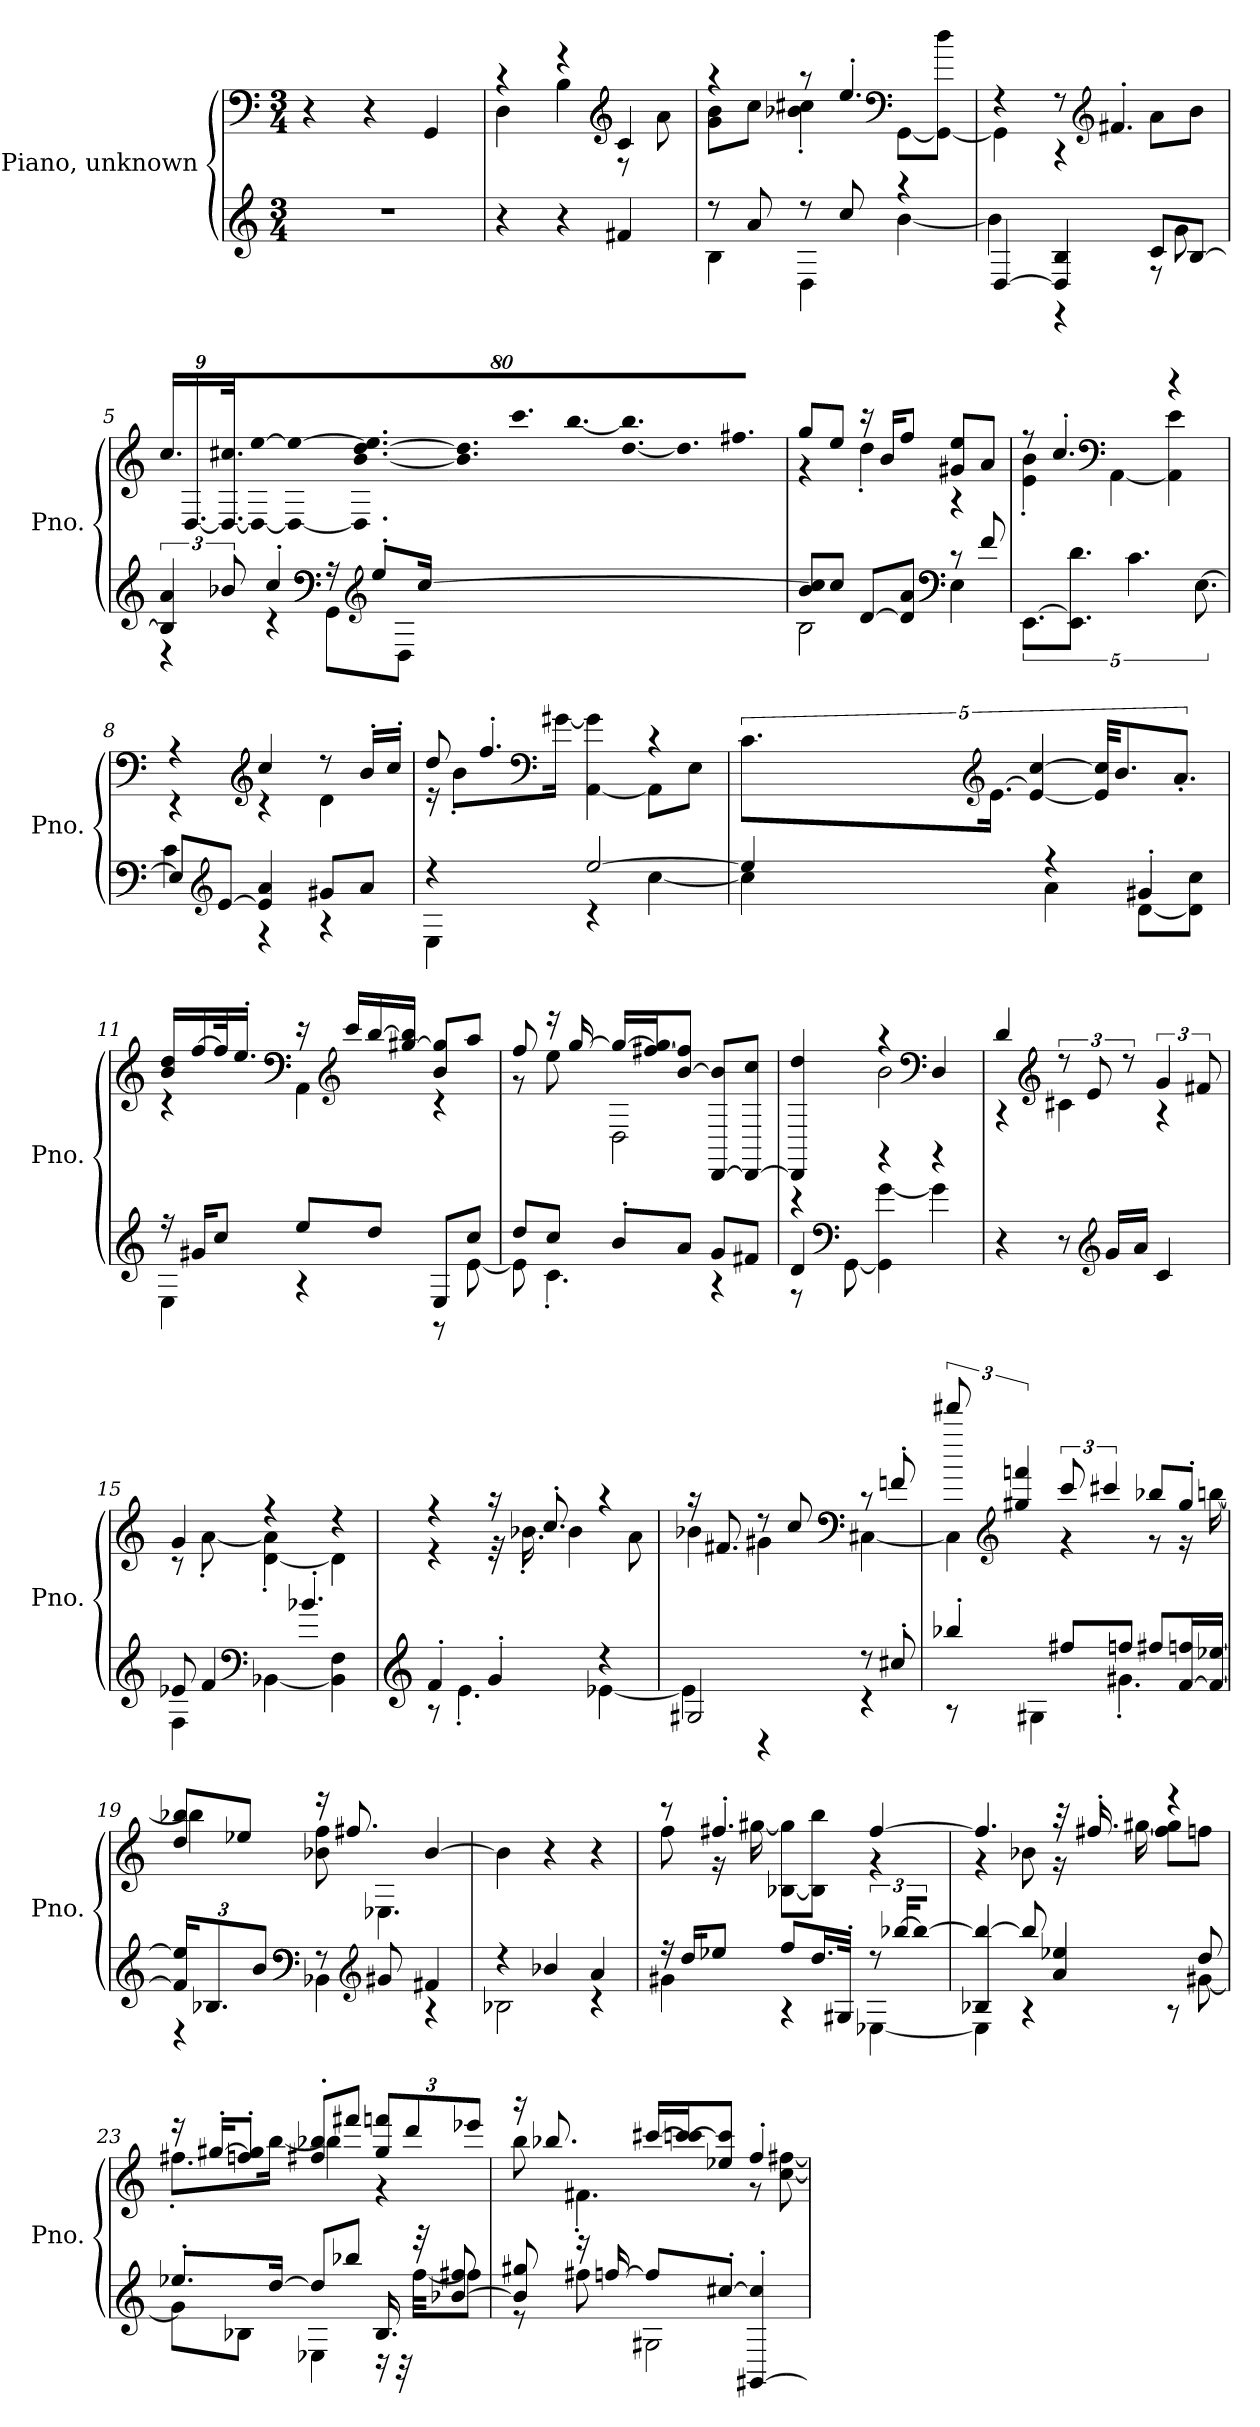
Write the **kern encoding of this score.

**kern	**kern
*part1	*part1
*staff2	*staff1
*I"Piano, unknown	*
*I'Pno.	*
*clefG2	*clefF4
*k[]	*k[]
*M3/4	*M3/4
*MM148	*MM148
=1	=1
2.r	4r
.	4r
.	4GG/
=2	=2
*	*^
4r	4r	4D\
4r	4r	4B\
*	*clefG2	*
4f#X/	4c/	8r
.	.	8a\
=3	=3	=3
*^	*	*
8r	4B\	4r	8g\ 8b\L
8a/	.	.	8cc\J
8r	4D\	8r	4b-X\' 4cc#X\'
8cc/	.	4.ee'/	.
*	*	*clefF4	*
4r	[4b\	.	[8GG\L
.	.	.	8GG\_ 8dd\J
=4	=4	=4	=4
[4D/	4b\]	4r	4GG\]
4D/] 4B/	4r	8r	4r
*	*	*clefG2	*
.	.	4.f#X'/	.
8c/L	8r	.	8a\L
[8B/J	8g\	.	8b\J
*	*	*v	*v
!!LO:LB:g=z
=5	=5	=5
*	*	*Xbrackettup
6B/] 6a/	4r	18.cc/LL
.	.	[18.D/
12b-X/	.	36.D/_ 36.cc#X/JK
!	!	!LO:N:vis=8
.	.	640%71D/_ [640%71ee/
4cc'/	4r	.
!	!	!LO:N:vis=64
.	.	640%9D/_ 640%9ee/_KKL
.	.	18.D/] [18.b/ [18.dd/ 18.ee/]
.	.	36.b/] 36.dd/]K
.	.	18.ccc/
*clefF4	*	*
16r	8GG\L	.
.	.	[36.bb/K
*clefG2	*	*
8ee'/L	.	.
.	.	[18.dd/ 18.bb/]
.	8D\J	.
.	.	36.dd/L]
[16cc/Jk	.	.
.	.	36.ff#X/JJJ
=6	=6	=6
*	*	*^
8b/ 8cc/]L	2B\	8gg/L	4r
8cc/J	.	8ee/J	.
[8d/L	.	16r	4dd'\
.	.	16b/KL	.
8d/] 8a/J	.	8ff/J	.
*clefF4	*	*	*
8r	4E\	8g#X/ 8ee/L	4r
8f/	.	8a/J	.
*v	*v	*	*
=7	=7	=7
[10.EE\L	8r	4e\' 4b\'
.	4.cc'/	.
10.EE\] 10.d\J	.	.
*	*clefF4	*
.	.	[4AA\
5.c\	.	.
.	4r	4AA\] 4e\
[10.E\	.	.
!!LO:LB:g=z	!!
=8	=8	=8
*^	*	*
8E/L]	4c\	4r	4r
*clefG2	*	*	*
[8e/J	.	.	.
*	*	*clefG2	*
4e/] 4a/	4r	4cc/	4r
8g#X/L	4r	8r	4d\
8a/J	.	16b'/LL	.
.	.	16cc'/JJ	.
=9	=9	=9	=9
4r	4E\	8dd/	16r
.	.	.	8b'\L
.	.	4.ff'/	.
*	*	*clefF4	*
.	.	.	[16g#X\Jk
[2ee/	4r	.	[4AA\ 4g#\]
.	[4cc\	4r	8AA\L]
.	.	.	8E\J
*	*	*v	*v
=10	=10	=10
*	*	*brackettup
4ee/]	4cc\]	10.c\L
*	*	*clefG2
.	.	[20.e\Jk
.	.	5e/_ [5cc/
4r	4a\	.
.	.	40e/] 40cc/]KKL
.	.	10.b/
4g#X'/	[8d\L	.
.	.	10.a'/J
.	8d\] 8cc\J	.
!!LO:LB:g=z
=11	=11	=11
*	*	*^
16r	4E\	16b/ 16dd/LL	4r
16g#X/KL	.	[16ff/	.
8cc/J	.	32ff/K]	.
.	.	16.ee'/JJ	.
*	*	*clefF4	*
8ee/L	4r	16r	4AA\
*	*	*clefG2	*
.	.	16ccc/LL	.
8dd/J	.	[16bb/	.
.	.	[16gg#X/ 16bb/]JJ	.
8E/L	8r	8b/ 8gg#/]L	4r
8cc/J	[8e\	8aa/J	.
=12	=12	=12	=12
8dd/L	8e\]	8ff/	8r
8cc/J	4.c'\	16r	8ee\
.	.	[16gg/	.
8b'/L	.	16gg/LL_	2D\
.	.	[16ff#X/ 16gg/]J	.
8a/J	.	[8b/ 8ff#/]J	.
8g/L	4r	[8DD/ 8b/]L	.
8f#X/J	.	8DD/_ 8cc/J	.
=13	=13	=13	=13
4d/	8r	4DD/] 4dd/	4r
*clefF4	*	*	*
.	[8GG\	.	.
4r	4GG\] [4g\	4r	2b\
*	*	*clefF4	*
4r	4g\]	4D/	.
*v	*v	*	*
!!LO:LB:g=z	!!
=14	=14	=14
4r	4d/	4r
*	*clefG2	*
8r	12r	4c#X\
.	12e/	.
*clefG2	*	*
16g/LL	.	.
.	12r	.
16a/JJ	.	.
4c/	6g/	4r
.	12f#X/	.
=15	=15	=15
*^	*	*
8e-X/	4F\	4g/	8r
4f/	.	.	[8a'\
*clefF4	*	*	*
.	[4BB-X\	4r	[4d\' 4a\]'
4.b-X'/	.	.	.
.	4BB-\] 4F\	4r	4d\]
=16	=16	=16	=16
*clefG2	*	*	*
4f'/	8r	4r	4r
.	4.e'\	.	.
4g'/	.	16r	32r
.	.	.	16.b-X'\
.	.	8.cc'/	.
.	.	.	4b-\
4r	[4e-X\	4r	.
.	.	.	8a\
!!LO:LB:g=z	!!
=17	=17	=17	=17
2G#X/	4e-\]	16r	4b-X\
.	.	8.f#X/	.
.	4r	8r	4g#X\
.	.	8cc/	.
*	*	*clefF4	*
8r	4r	8r	[4C#X\
8cc#X'/	.	8fn'/	.
=18	=18	=18	=18
4bb-X'/	8r	12fff#X/	4C#\]
*	*	*clefG2	*
.	.	6gg#X/ 6fffn/	.
.	4G#X\	.	.
8ff#X/L	.	12ccc/	4r
.	.	6ccc#X/	.
8ffn/J	4.g#X'\	.	.
8ff#X/L	.	8bb-X/L	8r
[16f/ 16ffn/L	.	8gg#'/J	16r
16f/_ [16ee-X/JJ	.	.	[16bbn\
!!LO:PB:g=z	!!
=19	=19	=19	=19
*Xbrackettup	*	*	*
24f/] 24ee-/]KL	4r	8dd/ 8bb-X/L	4bb\]
12.B-X/	.	.	.
.	.	8ee-X/J	.
12b/J	.	.	.
*clefF4	*	*	*
8r	4BB-X\	16r	8b-X\ 8ff\
.	.	8.ff#X/	.
*clefG2	*	*	*
8g#X/	.	.	4.E-X\
4f#X/	4r	[4b-/	.
*	*	*v	*v
=20	=20	=20
4r	2B-X\	4b-\]
4b-X/	.	4r
4a/	4r	4r
=21	=21	=21
*	*	*^
16r	4g#X\	8r	8ff\
16dd/KL	.	.	.
8ee-X/J	.	4.ff#X'/	16r
.	.	.	[16gg#X\
8ff/L	4r	.	[8B-X\ 8gg#\]L
16.dd/L	.	.	8B-\] 8bb\J
32G#X'/JJk	.	.	.
*brackettup	*	*	*
12r	[4E-X\	[4ff#/	4r
[24bb-X/KL	.	.	.
8bb-/J_	.	.	.
!!LO:LB:g=z	!!
=22	=22	=22	=22
4B-X/ 4bb-/_	4E-\]	4.ff#/]	4r
8bb-/]	4r	.	8b-X\
4a/ 4ee-X/	.	32r	16r
.	.	16.ff#X'/	.
.	.	.	[16gg#X\
.	8r	4r	8ff#\ 8gg#\]L
8dd/	[8g#X\	.	8ffn\J
=23	=23	=23	=23
8.ee-X'/L	8g#\L]	16r	8.ff#X'\L
.	.	[16gg#X'/KL	.
.	8B-X\J	8ffn/' 8gg#/]'J	.
[16dd/Jk	.	.	[16bb\Jk
8dd/L]	4E-X\	8ff#X/' 8bb-X/'L	4bb\]
8bb-X/J	.	8fff#X/J	.
*	*	*Xbrackettup	*
16.B-/	16r	12gg#/ 12fffn/L	4r
.	32r	.	.
.	.	12ddd/	.
32r	[32ff\KKL	.	.
[8b-X/ 8ff#X/	8ff\J]	.	.
.	.	12eee-X/J	.
!!LO:LB:g=z	!!
=24	=24	=24	=24
8b-/] 8gg#X/	8r	16r	8bb\
.	.	8.bb-X/	.
16r	8ff#X\	.	4.f#X'\
[16ffn/	.	.	.
8ff/L]	2G#X\	[16ccc#X/LL	.
.	.	[16cccn/ 16ccc#/]J	.
[8cc#X'/J	.	8ee-X/ 8ccc/]J	.
[4GG#X/' 4cc#/]'	.	4ff'/	8r
.	.	.	[8cc\ [8ff#X\
*v	*v	*	*
*	*v	*v
=	=
*-	*-
